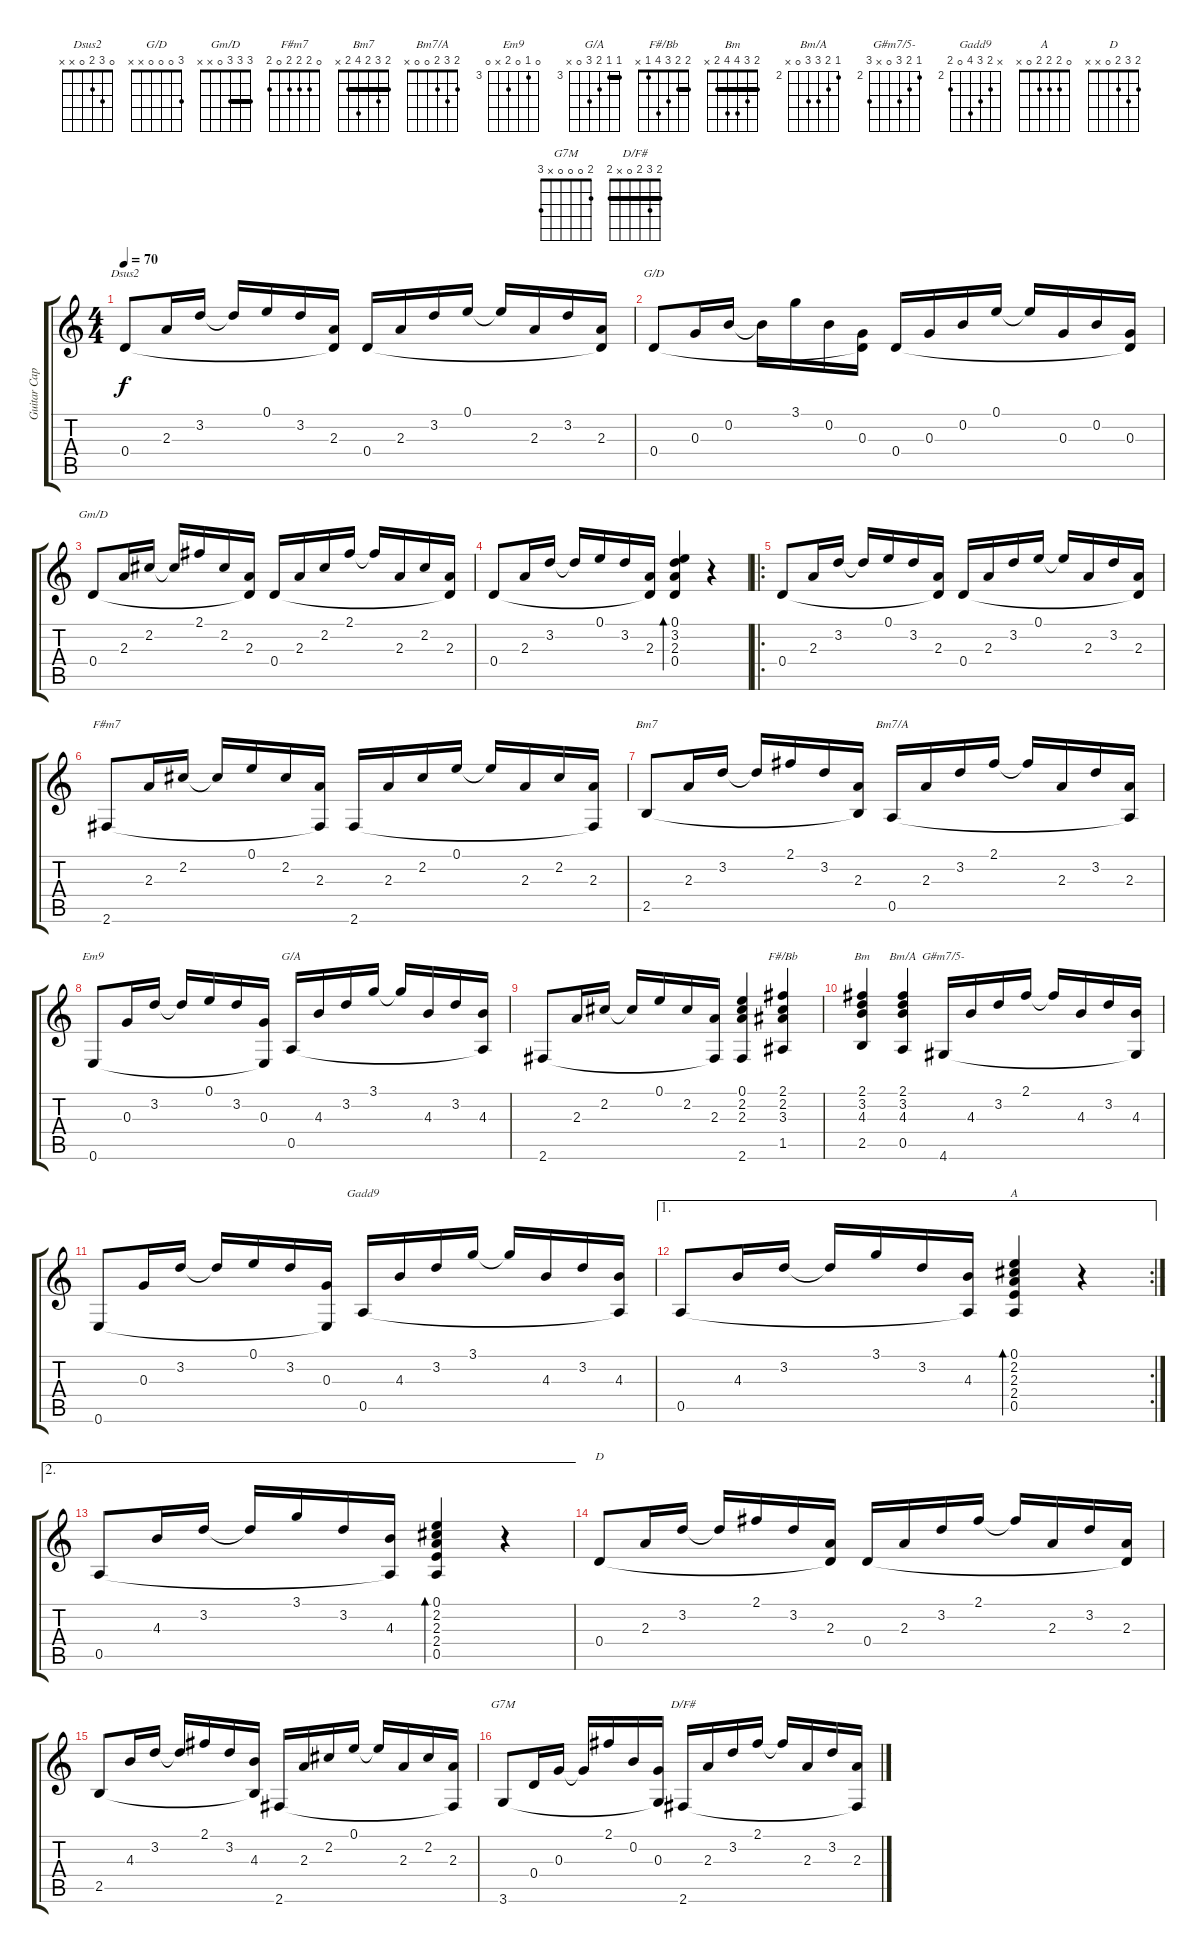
\track ("Guitar Capo1" "Guitar Cap") {instrument acousticguitarsteel}
\staff {score tabs}
\tuning (E4 B3 G3 D3 A2 E2) {hide}
\chord ("Dsus2" 0 3 2 0 x x)
\chord ("G/D" 3 0 0 0 x x)
\chord ("Gm/D" 3 3 3 0 x x) {barre 3}
\chord ("F#m7" 0 2 2 2 0 2)
\chord ("Bm7" 2 3 2 4 2 x) {barre 2}
\chord ("Bm7/A" 2 3 2 0 0 x)
\chord ("Em9" 0 3 0 4 x 0) {firstfret 3}
\chord ("G/A" 3 3 4 5 0 x) {firstfret 3 barre 3}
\chord ("F#/Bb" 2 2 3 4 1 x) {barre 2}
\chord ("Bm" 2 3 4 4 2 x) {barre 2}
\chord ("Bm/A" 2 3 4 4 0 x) {firstfret 2}
\chord ("G#m7/5-" 2 3 4 0 x 4) {firstfret 2}
\chord ("Gadd9" x 3 4 5 0 3) {firstfret 2}
\chord ("A" 0 2 2 2 0 x)
\chord ("D" 2 3 2 0 x x)
\chord ("G7M" 2 0 0 0 x 3)
\chord ("D/F#" 2 3 2 0 x 2) {barre 2}
\ts (4 4)
\tempo 70
\clef g2
\ks c
0.4.8{ch "Dsus2" dy f instrument acousticguitarsteel} 2.3.16 3.2.16 3.2{t}.16 0.1.16 3.2.16 (2.3 0.4{t}).16 0.4.16 2.3.16 3.2.16 0.1.16 0.1{t}.16 2.3.16 3.2.16 (2.3 0.4{t}).16 |
0.4.8{ch "G/D"} 0.3.16 0.2.16 0.2{t}.16 3.1.16 0.2.16 (0.3 0.4{t}).16 0.4.16 0.3.16 0.2.16 0.1.16 0.1{t}.16 0.3.16 0.2.16 (0.3 0.4{t}).16 |
0.4.8{ch "Gm/D"} 2.3.16 2.2.16 2.2{t}.16 2.1.16 2.2.16 (2.3 0.4{t}).16 0.4.16 2.3.16 2.2.16 2.1.16 2.1{t}.16 2.3.16 2.2.16 (2.3 0.4{t}).16 |
0.4.8 2.3.16 3.2.16 3.2{t}.16 0.1.16 3.2.16 (2.3 0.4{t}).16 (0.1 3.2 2.3 0.4).4{bd 480} r.4 |
\ro
0.4.8 2.3.16 3.2.16 3.2{t}.16 0.1.16 3.2.16 (2.3 0.4{t}).16 0.4.16 2.3.16 3.2.16 0.1.16 0.1{t}.16 2.3.16 3.2.16 (2.3 0.4{t}).16 |
2.6.8{ch "F#m7"} 2.3.16 2.2.16 2.2{t}.16 0.1.16 2.2.16 (2.3 2.6{t}).16 2.6.16 2.3.16 2.2.16 0.1.16 0.1{t}.16 2.3.16 2.2.16 (2.3 2.6{t}).16 |
2.5.8{ch "Bm7"} 2.3.16 3.2.16 3.2{t}.16 2.1.16 3.2.16 (2.3 2.5{t}).16 0.5.16{ch "Bm7/A"} 2.3.16 3.2.16 2.1.16 2.1{t}.16 2.3.16 3.2.16 (2.3 0.5{t}).16 |
0.6.8{ch "Em9"} 0.3.16 3.2.16 3.2{t}.16 0.1.16 3.2.16 (0.3 0.6{t}).16 0.5.16{ch "G/A"} 4.3.16 3.2.16 3.1.16 3.1{t}.16 4.3.16 3.2.16 (4.3 0.5{t}).16 |
2.6.8 2.3.16 2.2.16 2.2{t}.16 0.1.16 2.2.16 (2.3 2.6{t}).16 (0.1 2.2 2.3 2.6).4 (2.1 2.2 3.3 1.5).4{ch "F#/Bb"} |
(2.1 3.2 4.3 2.5).4{ch "Bm"} (2.1 3.2 4.3 0.5).4{ch "Bm/A"} 4.6.16{ch "G#m7/5-"} 4.3.16 3.2.16 2.1.16 2.1{t}.16 4.3.16 3.2.16 (4.3 4.6{t}).16 |
0.6.8 0.3.16 3.2.16 3.2{t}.16 0.1.16 3.2.16 (0.3 0.6{t}).16 0.5.16{ch "Gadd9"} 4.3.16 3.2.16 3.1.16 3.1{t}.16 4.3.16 3.2.16 (4.3 0.5{t}).16 |
\ae 1
\rc 2
0.5.8 4.3.16 3.2.16 3.2{t}.16 3.1.16 3.2.16 (4.3 0.5{t}).16 (0.1 2.2 2.3 2.4 0.5).4{bd 480 ch "A"} r.4 |
\ae 2
0.5.8 4.3.16 3.2.16 3.2{t}.16 3.1.16 3.2.16 (4.3 0.5{t}).16 (0.1 2.2 2.3 2.4 0.5).4{bd 480} r.4 |
0.4.8{ch "D"} 2.3.16 3.2.16 3.2{t}.16 2.1.16 3.2.16 (2.3 0.4{t}).16 0.4.16 2.3.16 3.2.16 2.1.16 2.1{t}.16 2.3.16 3.2.16 (2.3 0.4{t}).16 |
2.5.8 4.3.16 3.2.16 3.2{t}.16 2.1.16 3.2.16 (4.3 2.5{t}).16 2.6.16 2.3.16 2.2.16 0.1.16 0.1{t}.16 2.3.16 2.2.16 (2.3 2.6{t}).16 |
3.6.8{ch "G7M"} 0.4.16 0.3.16 0.3{t}.16 2.1.16 0.2.16 (0.3 3.6{t}).16 2.6.16{ch "D/F#"} 2.3.16 3.2.16 2.1.16 2.1{t}.16 2.3.16 3.2.16 (2.3 2.6{t}).16
